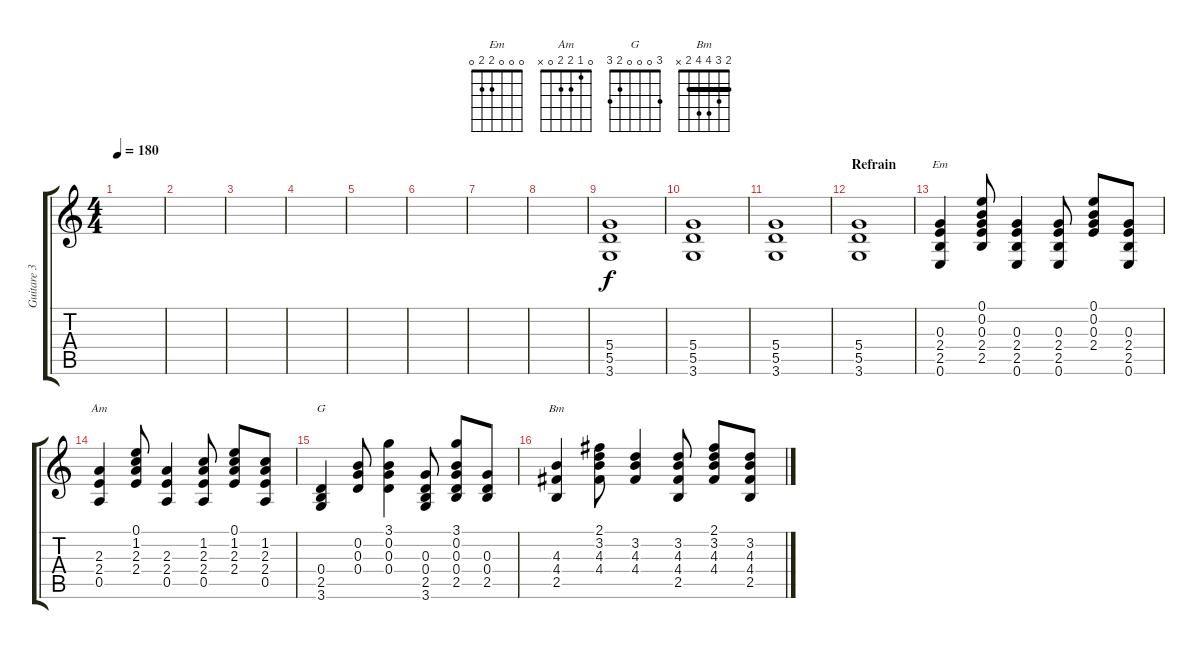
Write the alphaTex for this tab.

\track ("Guitare 3" "Guitare 3") {instrument acousticguitarnylon}
\staff {score tabs}
\tuning (E4 B3 G3 D3 A2 E2) {hide}
\chord ("Em" 0 0 0 2 2 0)
\chord ("Am" 0 1 2 2 0 x)
\chord ("G" 3 0 0 0 2 3)
\chord ("Bm" 2 3 4 4 2 x) {barre 2}
\ts (4 4)
\tempo 180
\clef g2
\ks c
|
|
|
|
|
|
|
|
(5.4 5.5 3.6).1{volume 13 instrument distortionguitar} |
(5.4 5.5 3.6).1 |
(5.4 5.5 3.6).1 |
\section ("" "Refrain")
(5.4 5.5 3.6).1 |
(0.3 2.4 2.5 0.6).4{ch "Em" volume 9 instrument acousticguitarnylon} (0.1 0.2 0.3 2.4 2.5).8 (0.3 2.4 2.5 0.6).4 (0.3 2.4 2.5 0.6).8 (0.1 0.2 0.3 2.4).8 (0.3 2.4 2.5 0.6).8 |
(2.3 2.4 0.5).4{ch "Am"} (0.1 1.2 2.3 2.4).8 (2.3 2.4 0.5).4 (1.2 2.3 2.4 0.5).8 (0.1 1.2 2.3 2.4).8 (1.2 2.3 2.4 0.5).8 |
(0.4 2.5 3.6).4{ch "G"} (0.2 0.3 0.4).8 (3.1 0.2 0.3 0.4).4 (0.3 0.4 2.5 3.6).8 (3.1 0.2 0.3 0.4 2.5).8 (0.3 0.4 2.5).8 |
(4.3 4.4 2.5).4{ch "Bm"} (2.1 3.2 4.3 4.4).8 (3.2 4.3 4.4).4 (3.2 4.3 4.4 2.5).8 (2.1 3.2 4.3 4.4).8 (3.2 4.3 4.4 2.5).8
